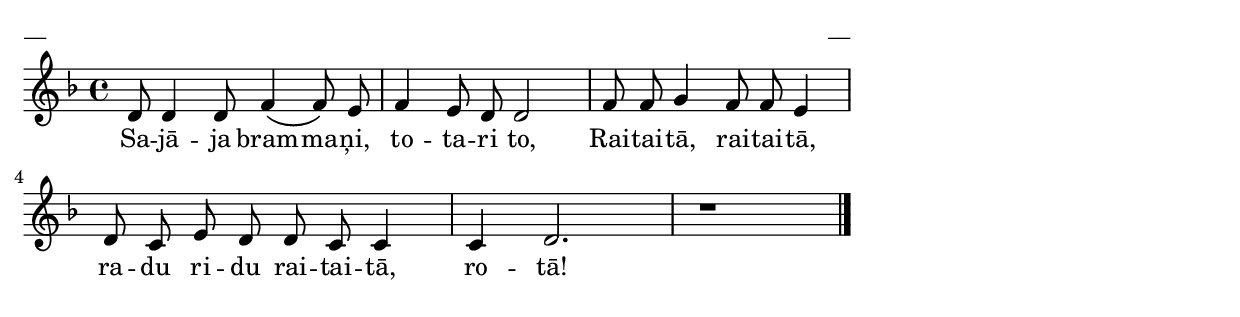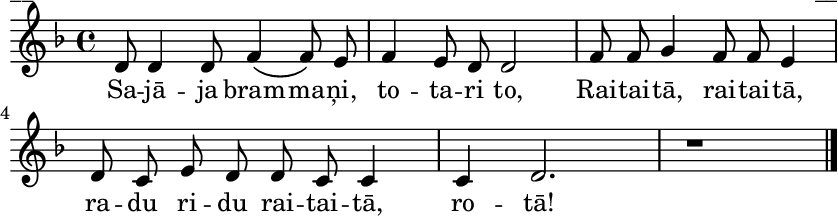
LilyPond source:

\version "2.13.18"
#(ly:set-option 'crop #t)

%\header {
%    title = "Sajāja Brammaņi"
%}
% F/g "Laiva", rokraksts (Perkons.pdf)
\paper {
line-width = 14\cm
left-margin = 0.4\cm
between-system-padding = 0.1\cm
between-system-space = 0.1\cm
}
\layout {
indent = #0
ragged-last = ##f
}


voiceA = \relative c' {
\time 4/4
\clef "treble"
\key d \minor
d8 d4 d8 f4\( f8\) e8 | f4 e8 d d2 | f8 f g4 f8 f e4 | d8 c e d d c c4 | c4 d2. | r1  
\bar "|."
} 


lyricA = \lyricmode {
Sa -- jā -- ja bram -- ma -- ņi, to -- ta -- ri to, 
Rai -- tai -- tā, rai -- tai -- tā, ra -- du ri -- du rai -- tai -- tā, ro -- tā!   
} 

fullScore = <<
\new Staff {
<<
\new Voice = "voiceA" { \oneVoice \autoBeamOff \voiceA }
\new Lyrics \lyricsto "voiceA" \lyricA
>>
}
>>

\score {
\fullScore
\header { piece = "__" opus = "__" }
}
\markup { \with-color #(x11-color 'white) \sans \smaller "__" }
\score {
\unfoldRepeats
\fullScore
\midi {
\context { \Staff \remove "Staff_performer" }
\context { \Voice \consists "Staff_performer" }
}
}


